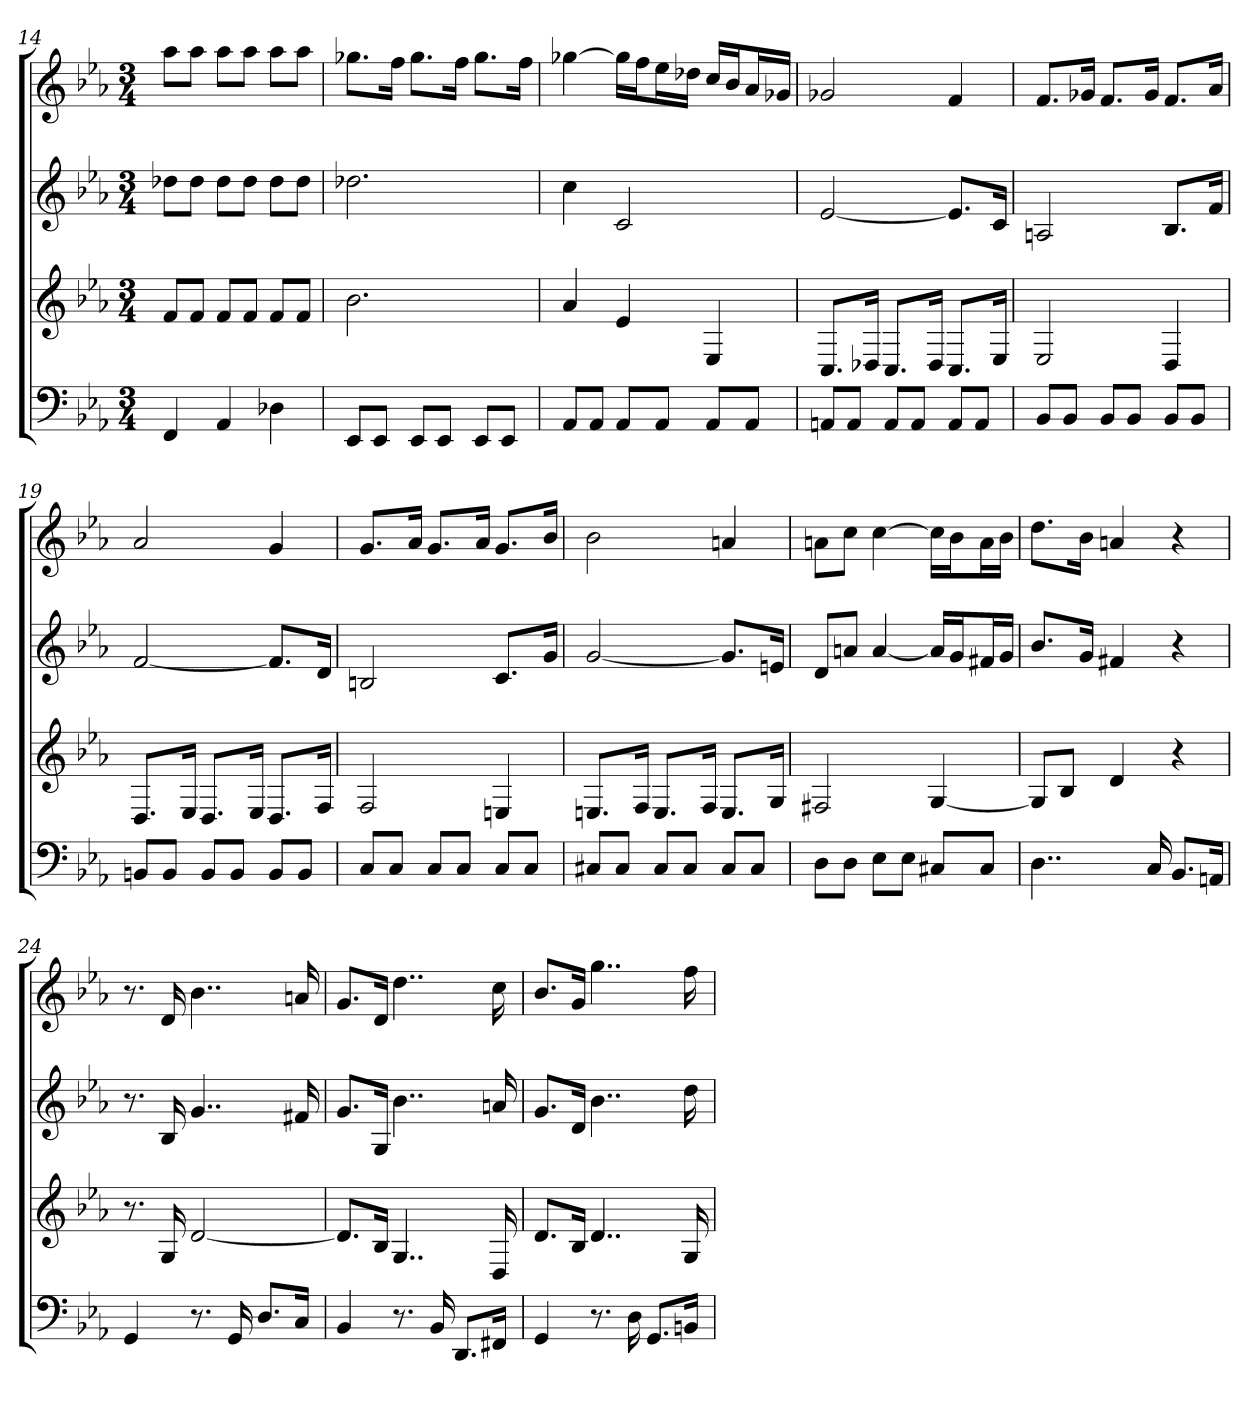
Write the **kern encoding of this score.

**kern	**kern	**kern	**kern
*part4	*part3	*part2	*part1
*staff4	*staff3	*staff2	*staff1
*k[b-e-a-]	*k[b-e-a-]	*k[b-e-a-]	*k[b-e-a-]
*c:	*c:	*c:	*c:
*M3/4	*M3/4	*M3/4	*M3/4
=14	=14	=14	=14
4FF	8fL	8dd-XL	8aa-L
.	8fJ	8dd-J	8aa-J
4AA-	8fL	8dd-L	8aa-L
.	8fJ	8dd-J	8aa-J
4D-X	8fL	8dd-L	8aa-L
.	8fJ	8dd-J	8aa-J
=15	=15	=15	=15
8EE-L	2.b-	2.dd-X	8.gg-XL
8EE-J	.	.	.
.	.	.	16ffJk
8EE-L	.	.	8.gg-L
8EE-J	.	.	.
.	.	.	16ffJk
8EE-L	.	.	8.gg-L
8EE-J	.	.	.
.	.	.	16ffJk
=16	=16	=16	=16
8AA-L	4a-	4cc	[4gg-X
8AA-J	.	.	.
8AA-L	4e-	2c	16gg-LL]
.	.	.	16ffJ
8AA-J	.	.	16ee-L
.	.	.	16dd-XJJ
8AA-L	4E-	.	16ccLL
.	.	.	16b-J
8AA-J	.	.	16a-L
.	.	.	16g-XJJ
=17	=17	=17	=17
8AAnL	8.CL	[2e-	2g-X
8AAJ	.	.	.
.	16D-XJk	.	.
8AAL	8.CL	.	.
8AAJ	.	.	.
.	16D-Jk	.	.
8AAL	8.CL	8.e-L]	4f
8AAJ	.	.	.
.	16E-Jk	16cJk	.
=18	=18	=18	=18
8BB-L	2E-	2An	8.fL
8BB-J	.	.	.
.	.	.	16g-XJk
8BB-L	.	.	8.fL
8BB-J	.	.	.
.	.	.	16g-Jk
8BB-L	4D	8.B-L	8.fL
8BB-J	.	.	.
.	.	16fJk	16a-Jk
=19	=19	=19	=19
8BBnL	8.DL	[2f	2a-
8BBJ	.	.	.
.	16E-Jk	.	.
8BBL	8.DL	.	.
8BBJ	.	.	.
.	16E-Jk	.	.
8BBL	8.DL	8.fL]	4g
8BBJ	.	.	.
.	16FJk	16dJk	.
=20	=20	=20	=20
8CL	2F	2Bn	8.gL
8CJ	.	.	.
.	.	.	16a-Jk
8CL	.	.	8.gL
8CJ	.	.	.
.	.	.	16a-Jk
8CL	4En	8.cL	8.gL
8CJ	.	.	.
.	.	16gJk	16b-Jk
=21	=21	=21	=21
8C#XL	8.EnL	[2g	2b-
8C#J	.	.	.
.	16FJk	.	.
8C#L	8.EL	.	.
8C#J	.	.	.
.	16FJk	.	.
8C#L	8.EL	8.gL]	4an
8C#J	.	.	.
.	16GJk	16enJk	.
=22	=22	=22	=22
8DL	2F#X	8dL	8anL
8DJ	.	8anJ	8ccJ
8E-L	.	[4a	[4cc
8E-J	.	.	.
8C#XL	[4G	16aLL]	16ccLL]
.	.	16gJ	16b-J
8C#J	.	16f#XL	16aL
.	.	16gJJ	16b-JJ
=23	=23	=23	=23
4..D	8GL]	8.b-L	8.ddL
.	8B-J	.	.
.	.	16gJk	16b-Jk
.	4d	4f#X	4an
16C	.	.	.
8.BB-L	4r	4r	4r
16AAnJk	.	.	.
=24	=24	=24	=24
4GG	8.r	8.r	8.r
.	16G	16B-	16d
8.r	[2d	4..g	4..b-
16GG	.	.	.
8.DL	.	.	.
16CJk	.	16f#X	16an
=25	=25	=25	=25
4BB-	8.dL]	8.gL	8.gL
.	16B-Jk	16GJk	16dJk
8.r	4..G	4..b-	4..dd
16BB-	.	.	.
8.DDL	.	.	.
16FF#XJk	16D	16an	16cc
=26	=26	=26	=26
4GG	8.dL	8.gL	8.b-L
.	16B-Jk	16dJk	16gJk
8.r	4..d	4..b-	4..gg
16D	.	.	.
8.GGL	.	.	.
16BBnJk	16G	16dd	16ff
=	=	=	=
*-	*-	*-	*-
